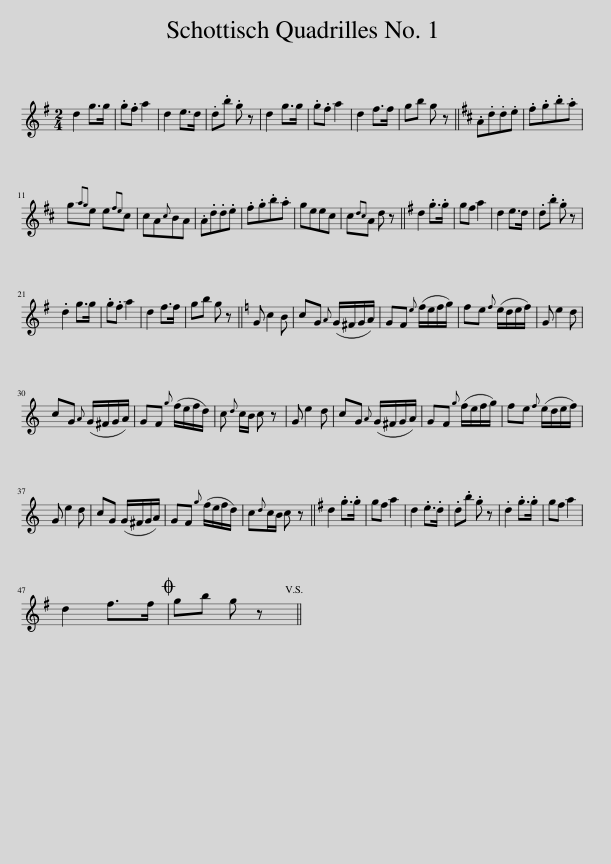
X:1
L:1/8
M:2/4
I:linebreak $
K:G
V:1 treble
V:1
 d2 g>g | .g.f a2 | d2 e>d | .d.b .g z | d2 g>g | %5
 .g.f a2 | d2 f>f | gb g z ||[K:D] .A.d.d.e | .f.g.b.a |$ %10
 g{ag}e e{fe}c | cA{c}BA | .A.d.d.e | .f.g.b.a | geec | %15
 c{dc}A d z ||[K:G] d2 .g>.g | gf a2 | d2 e>d | .d.b .g z |$ %20
 .d2 g>g | .g.f a2 | d2 f>f | gb g z ||[K:C] G c2 B | %25
 cG{A} (G/^F/G/A/) | GF{e} (f/e/f/g/) | fe{f} (e/d/e/f/) | G e2 d |$ cG{A} (G/^F/G/A/) | %30
 GF{g} (f/e/f/d/) | c{d} c/B/ c z | G e2 d | cG{A} (G/^F/G/A/) | GF{g} (f/e/f/g/) | %35
 fe{f} (e/d/e/f/) |$ G e2 d | cG (G/^F/G/A/) | GF{g} (f/e/f/d/) | c{d}c/B/ c z || %40
[K:G] d2 .g>.g | gf a2 | d2 .e>.d | .d.b .g z | .d2 .g>.g | %45
 gf a2 |$ d2 f>f |O gb g z || %48
